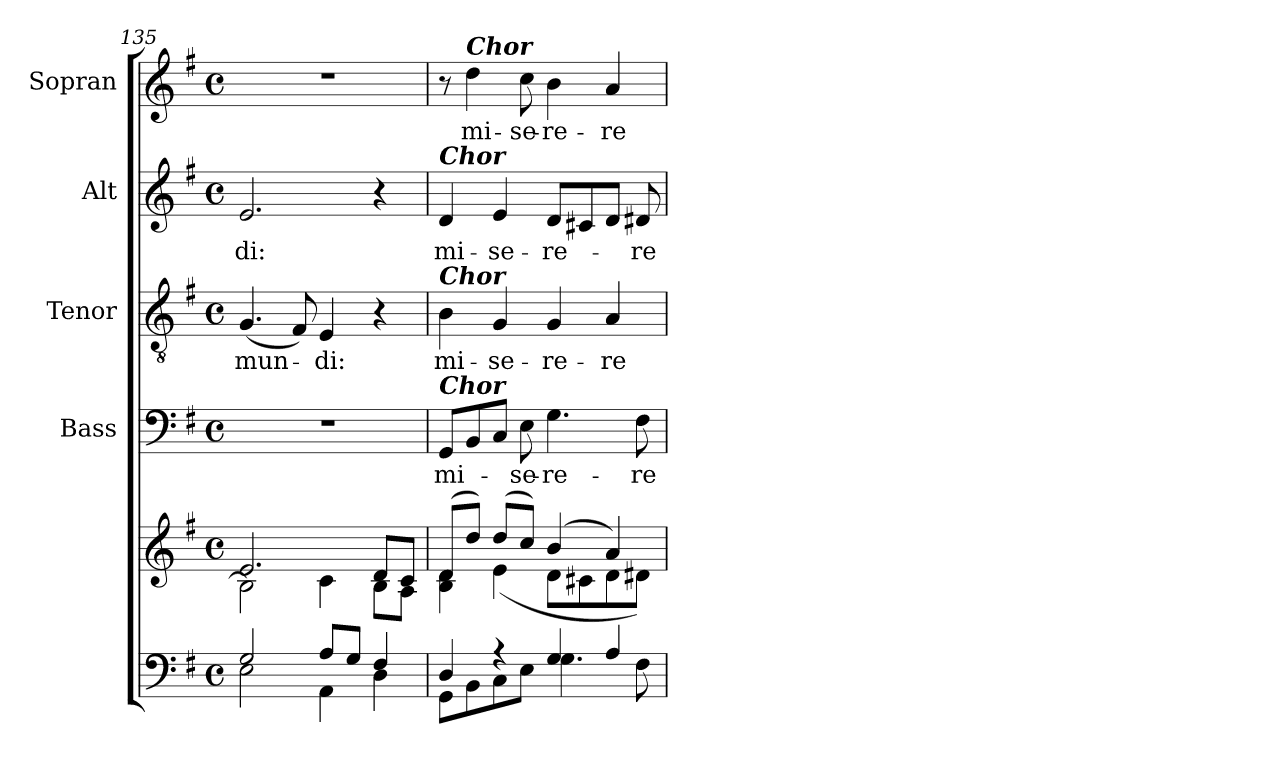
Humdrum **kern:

**kern	**kern	**kern	**text	**kern	**text	**kern	**text	**kern	**text
*part5	*part5	*part4	*part4	*part3	*part3	*part2	*part2	*part1	*part1
*staff6	*staff5	*staff4	*staff4	*staff3	*staff3	*staff2	*staff2	*staff1	*staff1
*	*	*I"Bass	*	*I"Tenor	*	*I"Alt	*	*I"Sopran	*
*	*	*I'B.	*	*I'T.	*	*I'A.	*	*I'S.	*
*clefF4	*clefG2	*clefF4	*	*clefGv2	*	*clefG2	*	*clefG2	*
*k[f#]	*k[f#]	*k[f#]	*	*k[f#]	*	*k[f#]	*	*k[f#]	*
*G:	*G:	*G:	*	*G:	*	*G:	*	*G:	*
*M4/4	*M4/4	*M4/4	*	*M4/4	*	*M4/4	*	*M4/4	*
*met(c)	*met(c)	*met(c)	*	*met(c)	*	*met(c)	*	*met(c)	*
=135	=135	=135	=135	=135	=135	=135	=135	=135	=135
*^	*^	*	*	*	*	*	*	*	*
!	!	!	!	!	!	!	!LO:LY:b	!	!LO:LY:b	!	!
2G/	2E\	2.e/	2B\]	1r	.	(<4.G/	mun-	2.e/	-di:	1r	.
.	.	.	.	.	.	8F#/)	.	.	.	.	.
!	!	!	!	!	!	!	!LO:LY:b	!	!	!	!
8A/L	4AA\	.	4c\	.	.	4E/	-di:	.	.	.	.
8G/J	.	.	.	.	.	.	.	.	.	.	.
4F#/	4D\	8d/L	8B\L	.	.	4r	.	4r	.	.	.
.	.	8c/J	8A\J	.	.	.	.	.	.	.	.
!!LO:LB:g=z
=136	=136	=136	=136	=136	=136	=136	=136	=136	=136	=136	=136
!	!	!	!	!	!	!	!	!LO:TX:a:Bi:t=Chor	!	!	!
!	!	!	!	!	!	!LO:TX:a:Bi:t=Chor	!	!	!	!	!
!	!	!	!	!LO:TX:a:Bi:t=Chor	!	!	!	!	!	!	!
!	!	!	!	!	!LO:LY:b	!	!LO:LY:b	!	!LO:LY:b	!	!
4D/	8GG\L	(>8d/L	4B\ 4d\	8GG/L	mi-	4B\	mi-	4d/	mi-	8r	.
!	!	!	!	!	!	!	!	!	!	!LO:TX:a:Bi:t=Chor	!
!	!	!	!	!	!	!	!	!	!	!	!LO:LY:b
.	8BB\	8dd/J)	.	8BB/	.	.	.	.	.	4dd\	mi-
!	!	!	!	!	!	!	!LO:LY:b	!	!LO:LY:b	!	!
4rA	8C\	(>8dd/L	(<4e\	8C/J	.	4G/	-se-	4e/	-se-	.	.
!	!	!	!	!	!LO:LY:b	!	!	!	!	!	!LO:LY:b
.	8E\J	8cc/J)	.	8E\	-se-	.	.	.	.	8cc\	-se-
!	!	!	!	!	!LO:LY:b	!	!LO:LY:b	!	!LO:LY:b	!	!LO:LY:b
4G/	4.G\	(4b/	8d\L	4.G\	-re-	4G/	-re-	8d/L	-re-	4b\	-re-
.	.	.	8c#X\	.	.	.	.	8c#X/	.	.	.
!	!	!	!	!	!	!	!LO:LY:b	!	!	!	!LO:LY:b
4A/	.	4a/)	8d\	.	.	4A/	-re	8d/J	.	4a/	-re
!	!	!	!	!	!LO:LY:b	!	!	!	!LO:LY:b	!	!
.	8F#\	.	8d#X\J)	8F#\	-re	.	.	8d#X/	-re	.	.
*v	*v	*	*	*	*	*	*	*	*	*	*
*	*v	*v	*	*	*	*	*	*	*	*
=	=	=	=	=	=	=	=	=	=
*-	*-	*-	*-	*-	*-	*-	*-	*-	*-
